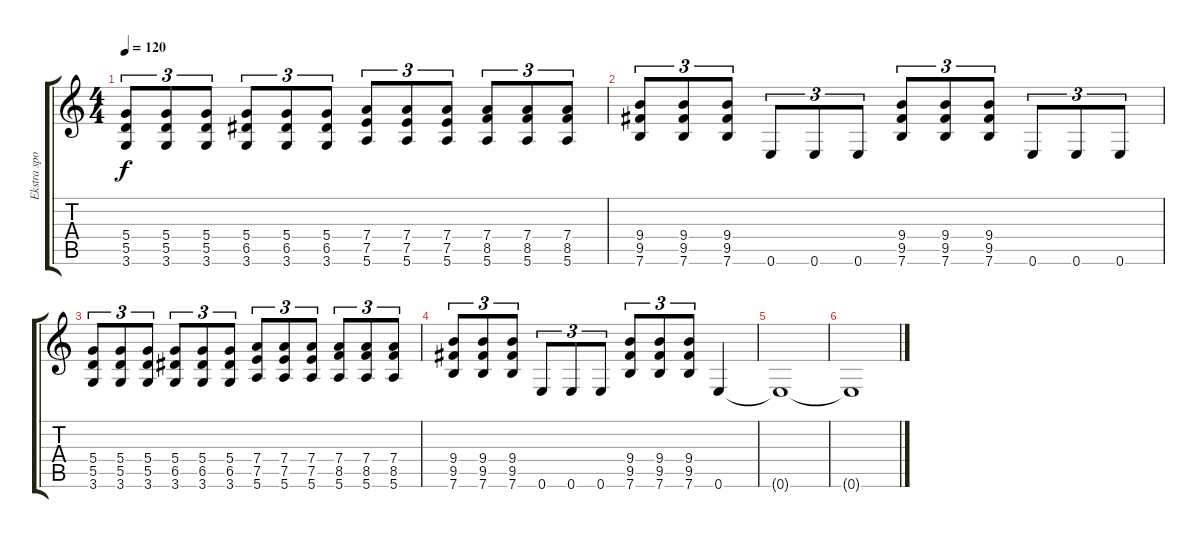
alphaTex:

\track ("Ekstra spor for lydbildet" "Ekstra spo") {instrument distortionguitar}
\staff {score tabs}
\tuning (E4 B3 G3 D3 A2 E2) {hide}
\ts (4 4)
\tempo 120
\clef g2
\ks c
(5.4 5.5 3.6).8{tu (3 2) dy f} (5.4 5.5 3.6).8{tu (3 2)} (5.4 5.5 3.6).8{tu (3 2)} (5.4 6.5 3.6).8{tu (3 2)} (5.4 6.5 3.6).8{tu (3 2)} (5.4 6.5 3.6).8{tu (3 2)} (7.4 7.5 5.6).8{tu (3 2)} (7.4 7.5 5.6).8{tu (3 2)} (7.4 7.5 5.6).8{tu (3 2)} (7.4 8.5 5.6).8{tu (3 2)} (7.4 8.5 5.6).8{tu (3 2)} (7.4 8.5 5.6).8{tu (3 2)} |
(9.4 9.5 7.6).8{tu (3 2)} (9.4 9.5 7.6).8{tu (3 2)} (9.4 9.5 7.6).8{tu (3 2)} 0.6.8{tu (3 2)} 0.6.8{tu (3 2)} 0.6.8{tu (3 2)} (9.4 9.5 7.6).8{tu (3 2)} (9.4 9.5 7.6).8{tu (3 2)} (9.4 9.5 7.6).8{tu (3 2)} 0.6.8{tu (3 2)} 0.6.8{tu (3 2)} 0.6.8{tu (3 2)} |
(5.4 5.5 3.6).8{tu (3 2)} (5.4 5.5 3.6).8{tu (3 2)} (5.4 5.5 3.6).8{tu (3 2)} (5.4 6.5 3.6).8{tu (3 2)} (5.4 6.5 3.6).8{tu (3 2)} (5.4 6.5 3.6).8{tu (3 2)} (7.4 7.5 5.6).8{tu (3 2)} (7.4 7.5 5.6).8{tu (3 2)} (7.4 7.5 5.6).8{tu (3 2)} (7.4 8.5 5.6).8{tu (3 2)} (7.4 8.5 5.6).8{tu (3 2)} (7.4 8.5 5.6).8{tu (3 2)} |
(9.4 9.5 7.6).8{tu (3 2)} (9.4 9.5 7.6).8{tu (3 2)} (9.4 9.5 7.6).8{tu (3 2)} 0.6.8{tu (3 2)} 0.6.8{tu (3 2)} 0.6.8{tu (3 2)} (9.4 9.5 7.6).8{tu (3 2)} (9.4 9.5 7.6).8{tu (3 2)} (9.4 9.5 7.6).8{tu (3 2)} 0.6.4 |
0.6{t}.1 |
0.6{t}.1
